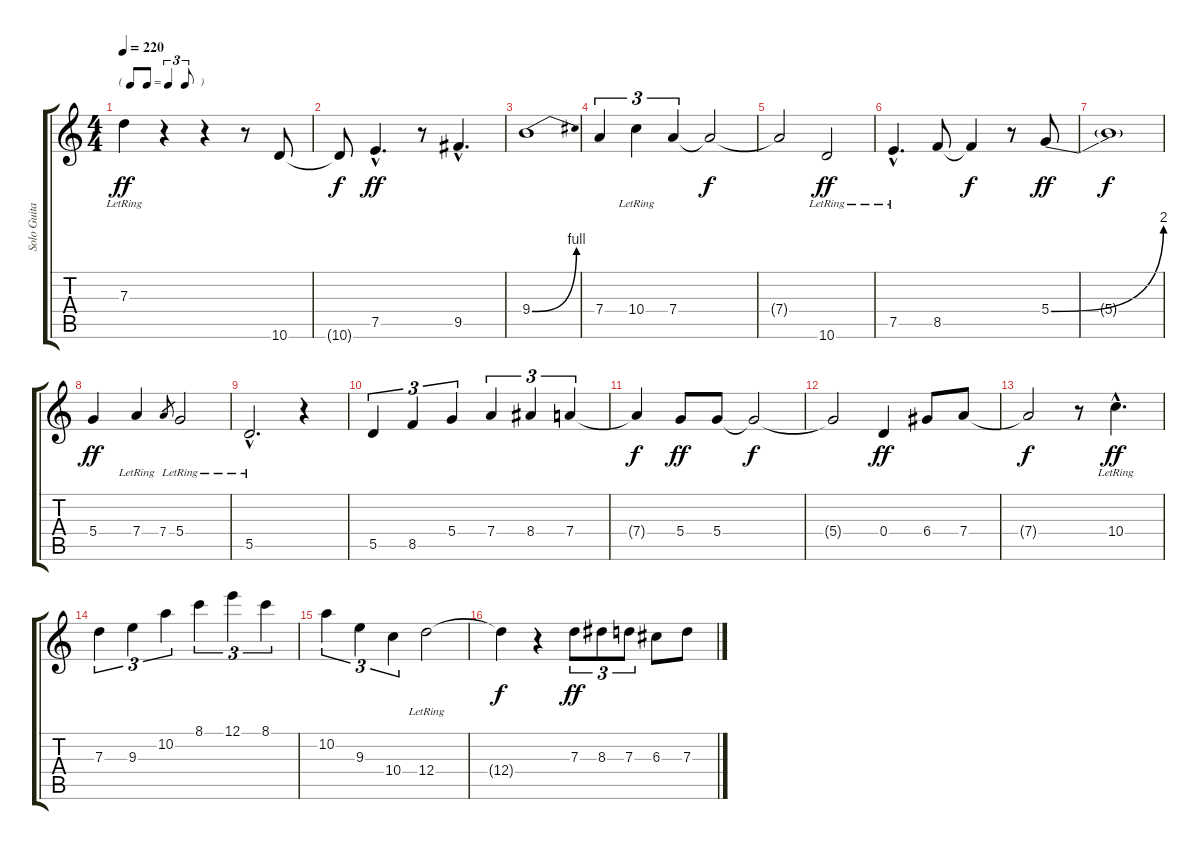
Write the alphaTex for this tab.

\track ("Solo Guitar" "Solo Guita") {instrument acousticguitarsteel}
\staff {score tabs}
\tuning (E4 B3 G3 D3 A2 E2) {hide}
\ts (4 4)
\tf triplet8th
\tempo 220
\clef g2
\ks c
7.3{lr}.4{dy ff} r.4 r.4 r.8 10.6.8 |
10.6{t}.8{dy f} 7.5{hac}.4{d dy ff} r.8 9.5{hac}.4{d} |
9.4{be (bend 0 0 60 4)}.1 |
7.4.4{tu (3 2)} 10.4{lr}.4{tu (3 2)} 7.4.4{tu (3 2)} 7.4{t}.2{dy f} |
7.4{t}.2 10.6{lr}.2{dy ff} |
7.5{hac lr}.4{d} 8.5.8 8.5{t}.4{dy f} r.8 5.4{be (bend 0 0 60 8)}.8{dy ff} |
5.4{t}.1{dy f} |
5.4.4{dy ff} 7.4{lr}.4 7.4.8{gr} 5.4{lr}.2 |
5.5{hac lr}.2{d} r.4 |
5.5.4{tu (3 2)} 8.5.4{tu (3 2)} 5.4.4{tu (3 2)} 7.4.4{tu (3 2)} 8.4.4{tu (3 2)} 7.4.4{tu (3 2)} |
7.4{t}.4{dy f} 5.4.8{dy ff} 5.4.8 5.4{t}.2{dy f} |
5.4{t}.2 0.4.4{dy ff} 6.4.8 7.4.8 |
7.4{t}.2{dy f} r.8 10.4{hac lr}.4{d dy ff} |
7.3.4{tu (3 2)} 9.3.4{tu (3 2)} 10.2.4{tu (3 2)} 8.1.4{tu (3 2)} 12.1.4{tu (3 2)} 8.1.4{tu (3 2)} |
10.2.4{tu (3 2)} 9.3.4{tu (3 2)} 10.4.4{tu (3 2)} 12.4{lr}.2 |
12.4{t}.4{dy f} r.4 7.3.8{tu (3 2) dy ff} 8.3.8{tu (3 2)} 7.3.8{tu (3 2)} 6.3.8 7.3.8
